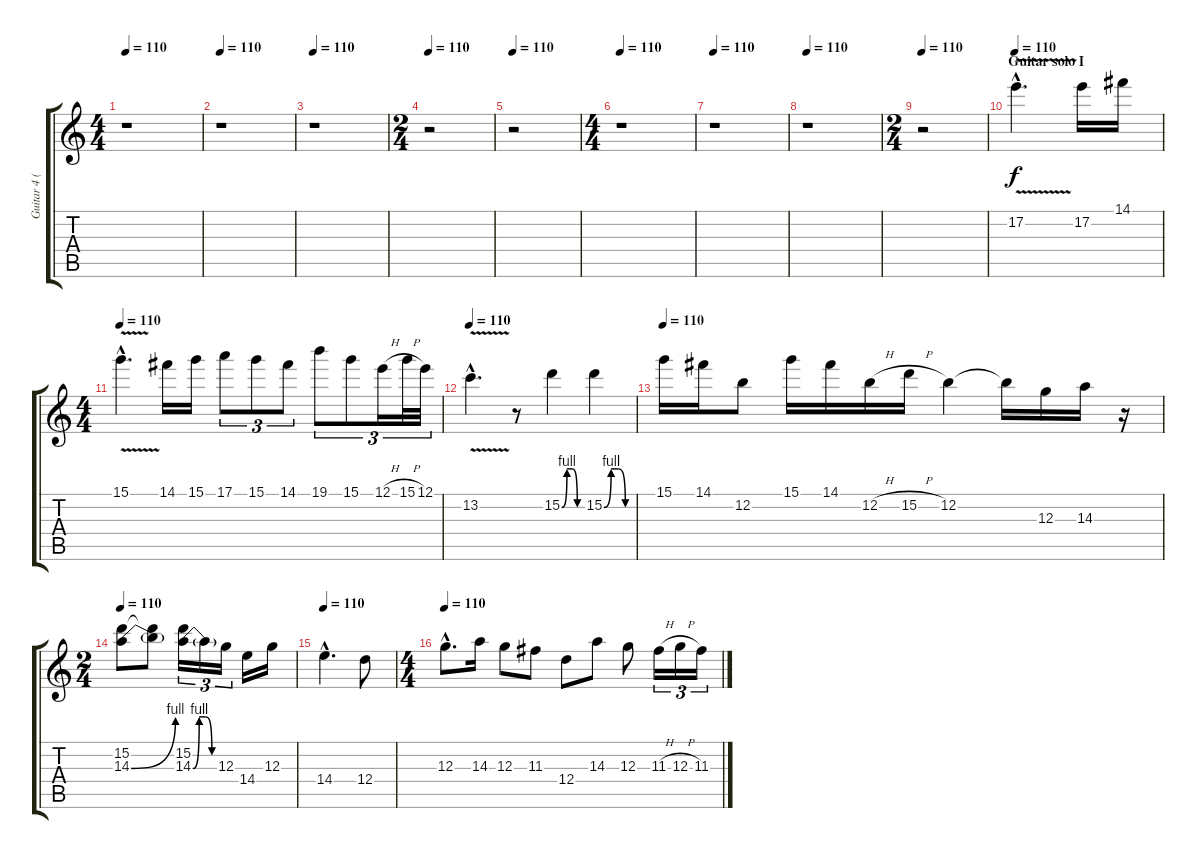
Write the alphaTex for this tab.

\track ("Guitar 4 (solo)" "Guitar 4 (") {instrument distortionguitar}
\staff {score tabs}
\tuning (E4 B3 G3 D3 A2 E2) {hide}
\ts (4 4)
\tempo 110
\clef g2
\ks c
r.1{dy fff} |
\tempo 110
r.1 |
\tempo 110
r.1 |
\ts (2 4)
\tempo 110
r.2 |
\tempo 110
r.2 |
\ts (4 4)
\tempo 110
r.1 |
\tempo 110
r.1 |
\tempo 110
r.1 |
\ts (2 4)
\tempo 110
r.2 |
\section ("" "Guitar solo I")
\tempo 110
17.2{v hac}.4{d dy f} 17.2.16 14.1.16 |
\ts (4 4)
\tempo 110
15.1{v hac}.4{d} 14.1.16 15.1.16 17.1.8{tu (3 2)} 15.1.8{tu (3 2)} 14.1.8{tu (3 2)} 19.1.8{tu (3 2)} 15.1.8{tu (3 2)} 12.1{h}.16{tu (3 2)} 15.1{h}.32{tu (3 2)} 12.1.32{tu (3 2)} |
\tempo 110
13.2{v hac}.4{d} r.8 15.2{be (custom 0 0 15 4 30 4 45 0 60 0)}.4 15.2{be (custom 0 0 15 4 30 4 45 0 60 0)}.4 |
\tempo 110
15.1.16 14.1.16 12.2.8 15.1.16 14.1.16 12.2{h}.16 15.2{h}.16 12.2.4 12.2{t}.16 12.3.16 14.3.16 r.16 |
\ts (2 4)
\tempo 110
(15.2 14.3{be (bend 0 0 60 4)}).8 (15.2{t} 14.3{t}).8 (15.2 14.3{be (custom 0 0 15 4 30 4 45 0 60 0)}).16{tu (3 2)} 14.3{t}.16{tu (3 2)} 12.3.16{tu (3 2)} 14.4.16 12.3.16 |
\tempo 110
14.4{hac}.4{d} 12.4.8 |
\ts (4 4)
\tempo 110
12.3{hac}.8{d} 14.3.16 12.3.8 11.3.8 12.4.8 14.3.8 12.3.8 11.3{h}.16{tu (3 2)} 12.3{h}.16{tu (3 2)} 11.3.16{tu (3 2)}
